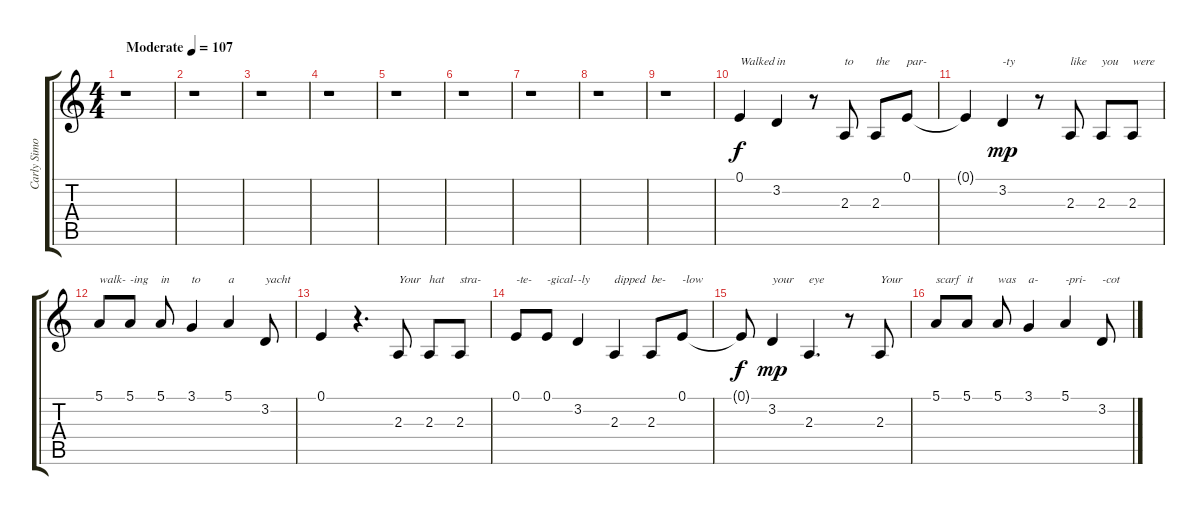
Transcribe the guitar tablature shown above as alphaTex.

\track ("Carly Simon" "Carly Simo") {instrument clarinet}
\staff {score tabs}
\tuning (E4 B3 G3 D3 A2 E2) {hide}
\ts (4 4)
\tempo (107 "Moderate")
\clef g2
\ks c
r.1{dy f instrument clarinet} |
r.1 |
r.1 |
r.1 |
r.1 |
r.1 |
r.1 |
r.1 |
r.1 |
0.1.4{txt "Walked"} 3.2.4{txt "in"} r.8 2.3.8{txt "to"} 2.3.8{txt "the"} 0.1.8{txt "par-"} |
0.1{t}.4 3.2.4{txt "-ty" dy mp} r.8 2.3.8{txt "like"} 2.3.8{txt "you"} 2.3.8{txt "were"} |
5.1.8{txt "walk-"} 5.1.8{txt "-ing"} 5.1.8{txt "in"} 3.1.4{txt "to"} 5.1.4{txt "a"} 3.2.8{txt "yacht"} |
0.1.4 r.4{d} 2.3.8{txt "Your"} 2.3.8{txt "hat"} 2.3.8{txt "stra-"} |
0.1.8{txt "-te-"} 0.1.8{txt "-gical-"} 3.2.4{txt "-ly"} 2.3.4{txt "dipped"} 2.3.8{txt "be-"} 0.1.8{txt "-low"} |
0.1{t}.8{dy f} 3.2.4{txt "your" dy mp} 2.3.4{d txt "eye"} r.8 2.3.8{txt "Your"} |
5.1.8{txt "scarf"} 5.1.8{txt "it"} 5.1.8{txt "was"} 3.1.4{txt "a-"} 5.1.4{txt "-pri-"} 3.2.8{txt "-cot"}
